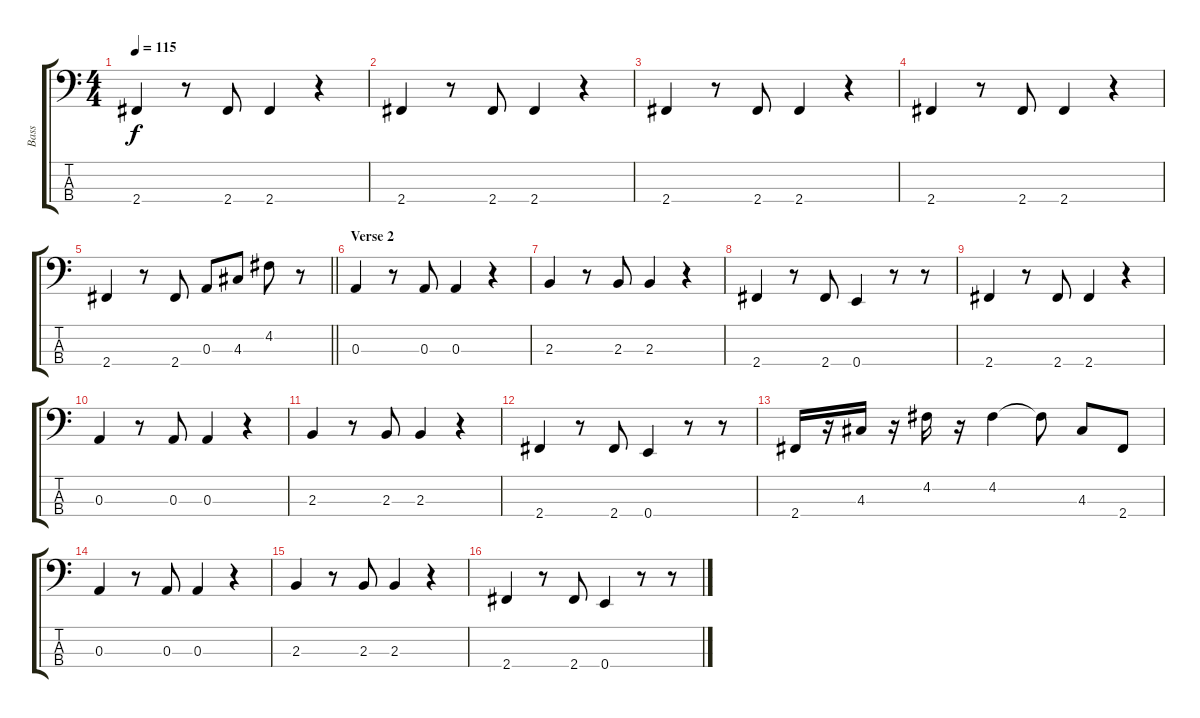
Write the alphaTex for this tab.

\track ("Bass" "Bass") {instrument electricbassfinger}
\staff {score tabs}
\tuning (G2 D2 A1 E1) {hide}
\ts (4 4)
\tempo 115
\clef f4
\ks c
2.4.4{dy f} r.8 2.4.8 2.4.4 r.4 |
2.4.4 r.8 2.4.8 2.4.4 r.4 |
2.4.4 r.8 2.4.8 2.4.4 r.4 |
2.4.4 r.8 2.4.8 2.4.4 r.4 |
\barLineRight lightlight
2.4.4 r.8 2.4.8 0.3.8 4.3.8 4.2.8 r.8 |
\section ("" "Verse 2")
0.3.4 r.8 0.3.8 0.3.4 r.4 |
2.3.4 r.8 2.3.8 2.3.4 r.4 |
2.4.4 r.8 2.4.8 0.4.4 r.8 r.8 |
2.4.4 r.8 2.4.8 2.4.4 r.4 |
0.3.4 r.8 0.3.8 0.3.4 r.4 |
2.3.4 r.8 2.3.8 2.3.4 r.4 |
2.4.4 r.8 2.4.8 0.4.4 r.8 r.8 |
2.4.16 r.16 4.3.16 r.16 4.2.16 r.16 4.2.4 4.2{t}.8 4.3.8 2.4.8 |
0.3.4 r.8 0.3.8 0.3.4 r.4 |
2.3.4 r.8 2.3.8 2.3.4 r.4 |
2.4.4 r.8 2.4.8 0.4.4 r.8 r.8
